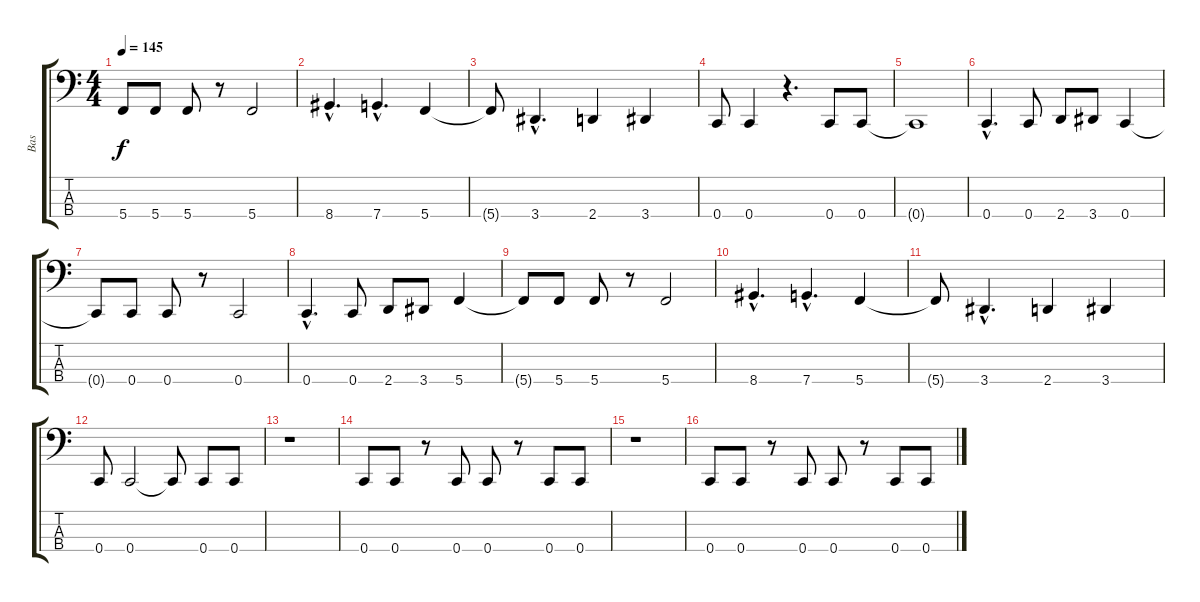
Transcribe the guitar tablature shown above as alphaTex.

\track ("Bas" "Bas") {instrument electricbassfinger}
\staff {score tabs}
\tuning (F2 C2 G1 C1) {hide}
\ts (4 4)
\tempo 145
\clef f4
\ks c
5.4{t}.8{dy f} 5.4.8 5.4.8 r.8 5.4.2 |
8.4{hac}.4{d} 7.4{hac}.4{d} 5.4.4 |
5.4{t}.8 3.4{hac}.4{d} 2.4.4 3.4.4 |
0.4.8 0.4.4 r.4{d} 0.4.8 0.4.8 |
0.4{t}.1 |
0.4{hac}.4{d} 0.4.8 2.4.8 3.4.8 0.4.4 |
0.4{t}.8 0.4.8 0.4.8 r.8 0.4.2 |
0.4{hac}.4{d} 0.4.8 2.4.8 3.4.8 5.4.4 |
5.4{t}.8 5.4.8 5.4.8 r.8 5.4.2 |
8.4{hac}.4{d} 7.4{hac}.4{d} 5.4.4 |
5.4{t}.8 3.4{hac}.4{d} 2.4.4 3.4.4 |
0.4.8 0.4.2 0.4{t}.8 0.4.8 0.4.8 |
r.1 |
\section ("" "")
0.4.8 0.4.8 r.8 0.4.8 0.4.8 r.8 0.4.8 0.4.8 |
r.1 |
0.4.8 0.4.8 r.8 0.4.8 0.4.8 r.8 0.4.8 0.4.8
